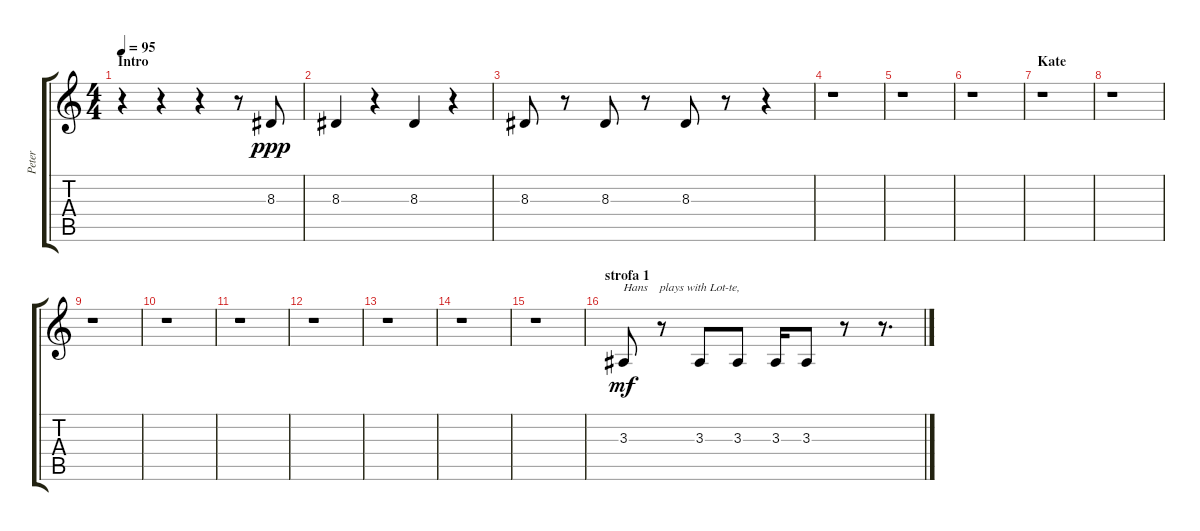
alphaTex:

\track ("Peter" "Peter") {instrument sitar}
\staff {score tabs}
\tuning (E4 B3 G3 D3 A2 E2) {hide}
\ts (4 4)
\section ("" "Intro")
\tempo 95
\clef g2
\ks c
r.4{dy ppp instrument sitar} r.4 r.4 r.8 8.3.8 |
8.3.4 r.4 8.3.4 r.4 |
8.3.8 r.8 8.3.8 r.8 8.3.8 r.8 r.4 |
r.1 |
r.1 |
r.1 |
\section ("" "Kate")
r.1 |
r.1 |
r.1 |
r.1 |
r.1 |
r.1 |
r.1 |
r.1 |
r.1 |
\section ("" "strofa 1")
3.3.8{txt "Hans    plays with Lot-te," dy mf} r.8 3.3.8 3.3.8 3.3.16 3.3.8 r.8 r.8{d}
